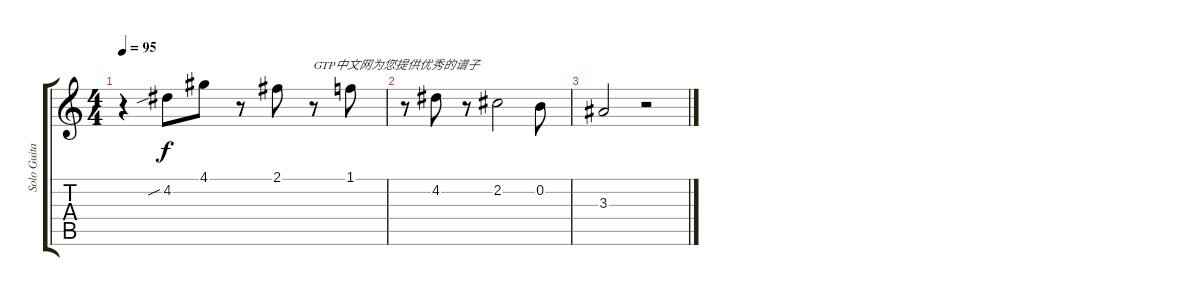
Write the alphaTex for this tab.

\track ("Solo Guitar" "Solo Guita") {instrument acousticguitarsteel}
\staff {score tabs}
\tuning (E4 B3 G3 D3 A2 E2) {hide}
\ts (4 4)
\tempo 95
\clef g2
\ks c
r.4{dy f} 4.2{sib}.8 4.1.8 r.8 2.1.8 r.8{txt "GTP中文网为您提供优秀的谱子"} 1.1.8 |
r.8 4.2.8 r.8 2.2.2 0.2.8 |
3.3.2 r.2
